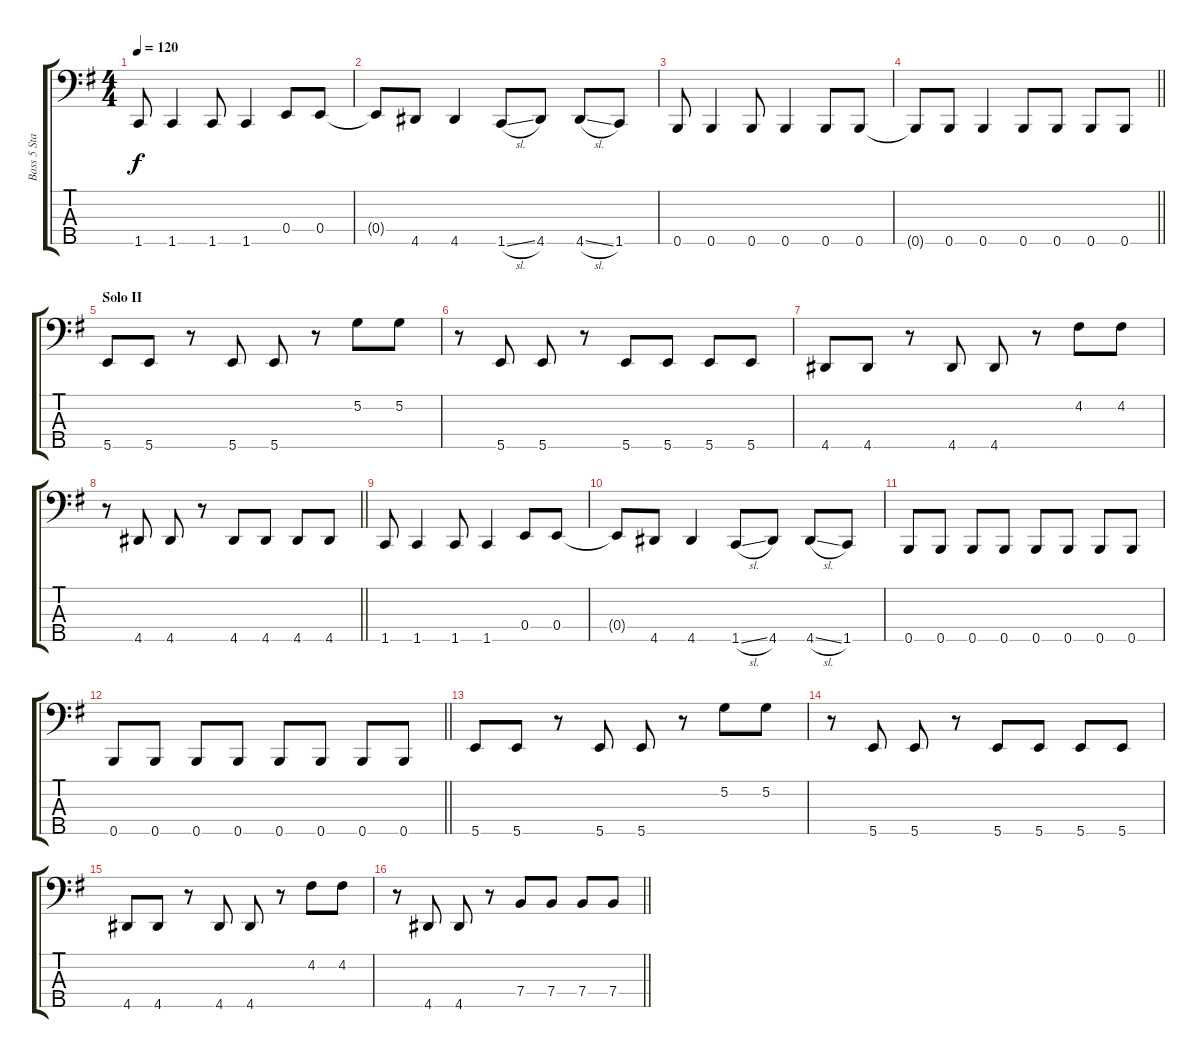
\track ("Bass 5 Standard" "Bass 5 Sta") {instrument electricbassfinger}
\staff {score tabs}
\tuning (G2 D2 A1 E1 B0) {hide}
\ts (4 4)
\tempo 120
\clef f4
\ks eminor
1.5.8{dy f} 1.5.4 1.5.8 1.5.4 0.4.8 0.4.8 |
0.4{t}.8 4.5.8 4.5.4 1.5{sl}.8 4.5.8 4.5{sl}.8 1.5.8 |
0.5.8 0.5.4 0.5.8 0.5.4 0.5.8 0.5.8 |
\barLineRight lightlight
0.5{t}.8 0.5.8 0.5.4 0.5.8 0.5.8 0.5.8 0.5.8 |
\section ("" "Solo II")
5.5.8 5.5.8 r.8 5.5.8 5.5.8 r.8 5.2.8 5.2.8 |
r.8 5.5.8 5.5.8 r.8 5.5.8 5.5.8 5.5.8 5.5.8 |
4.5.8 4.5.8 r.8 4.5.8 4.5.8 r.8 4.2.8 4.2.8 |
\barLineRight lightlight
r.8 4.5.8 4.5.8 r.8 4.5.8 4.5.8 4.5.8 4.5.8 |
1.5.8 1.5.4 1.5.8 1.5.4 0.4.8 0.4.8 |
0.4{t}.8 4.5.8 4.5.4 1.5{sl}.8 4.5.8 4.5{sl}.8 1.5.8 |
0.5.8 0.5.8 0.5.8 0.5.8 0.5.8 0.5.8 0.5.8 0.5.8 |
\barLineRight lightlight
0.5.8 0.5.8 0.5.8 0.5.8 0.5.8 0.5.8 0.5.8 0.5.8 |
5.5.8 5.5.8 r.8 5.5.8 5.5.8 r.8 5.2.8 5.2.8 |
r.8 5.5.8 5.5.8 r.8 5.5.8 5.5.8 5.5.8 5.5.8 |
4.5.8 4.5.8 r.8 4.5.8 4.5.8 r.8 4.2.8 4.2.8 |
\barLineRight lightlight
r.8 4.5.8 4.5.8 r.8 7.4.8 7.4.8 7.4.8 7.4.8
